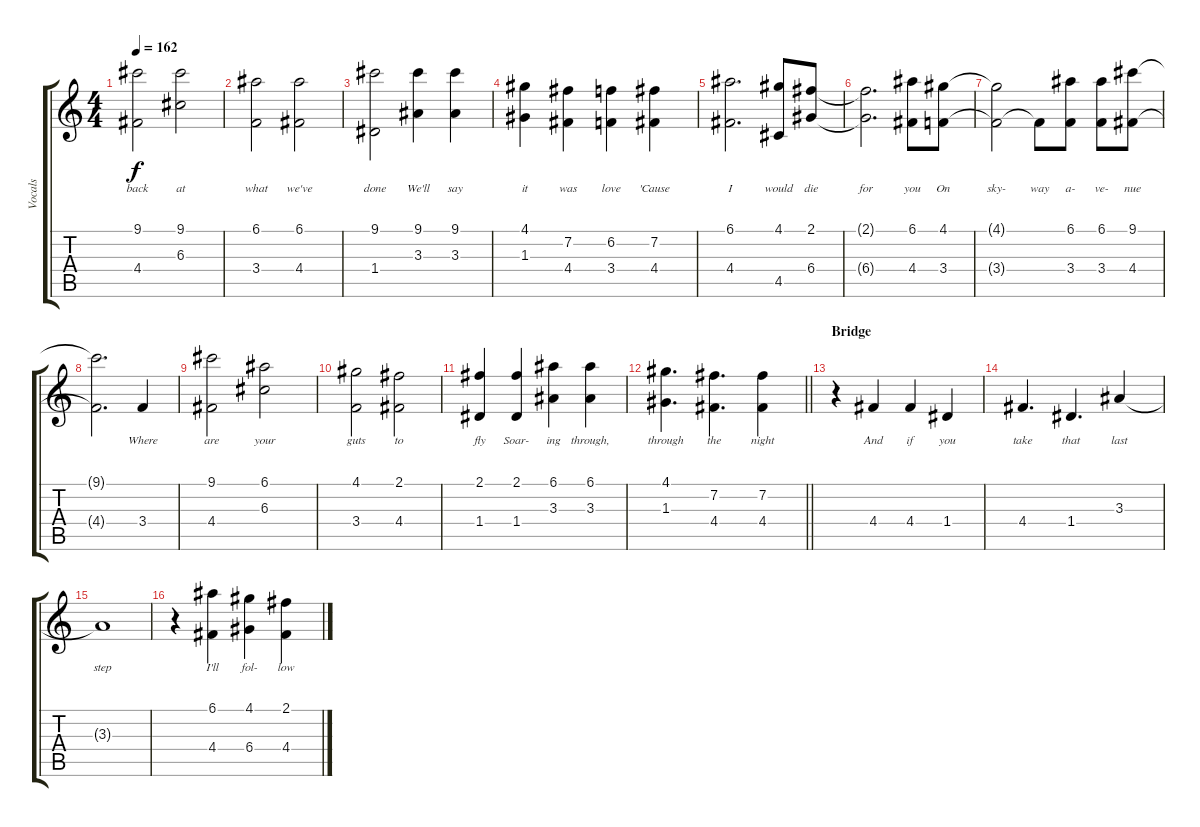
\track ("Vocals" "Vocals") {instrument electricbasspick}
\staff {score tabs}
\tuning (E4 B3 G3 D3 A2 E2) {hide}
\ts (4 4)
\tempo 162
\clef g2
\ks c
(9.1 4.4).2{lyrics (0 "back") lyrics (1 "") lyrics (2 "") lyrics (3 "") lyrics (4 "") dy f} (9.1 6.3).2{lyrics (0 "at") lyrics (1 "") lyrics (2 "") lyrics (3 "") lyrics (4 "")} |
(6.1 3.4).2{lyrics (0 "what") lyrics (1 "") lyrics (2 "") lyrics (3 "") lyrics (4 "")} (6.1 4.4).2{lyrics (0 "we've") lyrics (1 "") lyrics (2 "") lyrics (3 "") lyrics (4 "")} |
(9.1 1.4).2{lyrics (0 "done") lyrics (1 "") lyrics (2 "") lyrics (3 "") lyrics (4 "")} (9.1 3.3).4{lyrics (0 "We'll") lyrics (1 "") lyrics (2 "") lyrics (3 "") lyrics (4 "")} (9.1 3.3).4{lyrics (0 "say") lyrics (1 "") lyrics (2 "") lyrics (3 "") lyrics (4 "")} |
(4.1 1.3).4{lyrics (0 "it") lyrics (1 "") lyrics (2 "") lyrics (3 "") lyrics (4 "")} (7.2 4.4).4{lyrics (0 "was") lyrics (1 "") lyrics (2 "") lyrics (3 "") lyrics (4 "")} (6.2 3.4).4{lyrics (0 "love") lyrics (1 "") lyrics (2 "") lyrics (3 "") lyrics (4 "")} (7.2 4.4).4{lyrics (0 "'Cause") lyrics (1 "") lyrics (2 "") lyrics (3 "") lyrics (4 "")} |
(6.1 4.4).2{d lyrics (0 "I") lyrics (1 "") lyrics (2 "") lyrics (3 "") lyrics (4 "")} (4.1 4.5).8{lyrics (0 "would") lyrics (1 "") lyrics (2 "") lyrics (3 "") lyrics (4 "")} (2.1 6.4).8{lyrics (0 "die") lyrics (1 "") lyrics (2 "") lyrics (3 "") lyrics (4 "")} |
(2.1{t} 6.4{t}).2{d lyrics (0 "for") lyrics (1 "") lyrics (2 "") lyrics (3 "") lyrics (4 "")} (6.1 4.4).8{lyrics (0 "you") lyrics (1 "") lyrics (2 "") lyrics (3 "") lyrics (4 "")} (4.1 3.4).8{lyrics (0 "On") lyrics (1 "") lyrics (2 "") lyrics (3 "") lyrics (4 "")} |
(4.1{t} 3.4{t}).2{lyrics (0 "sky-") lyrics (1 "") lyrics (2 "") lyrics (3 "") lyrics (4 "")} 3.4{t}.8{lyrics (0 "way") lyrics (1 "") lyrics (2 "") lyrics (3 "") lyrics (4 "")} (6.1 3.4).8{lyrics (0 "a-") lyrics (1 "") lyrics (2 "") lyrics (3 "") lyrics (4 "")} (6.1 3.4).8{lyrics (0 "ve-") lyrics (1 "") lyrics (2 "") lyrics (3 "") lyrics (4 "")} (9.1 4.4).8{lyrics (0 "nue") lyrics (1 "") lyrics (2 "") lyrics (3 "") lyrics (4 "")} |
(9.1{t} 4.4{t}).2{d lyrics (0 "") lyrics (1 "") lyrics (2 "") lyrics (3 "") lyrics (4 "")} 3.4.4{lyrics (0 "Where") lyrics (1 "") lyrics (2 "") lyrics (3 "") lyrics (4 "")} |
(9.1 4.4).2{lyrics (0 "are") lyrics (1 "") lyrics (2 "") lyrics (3 "") lyrics (4 "")} (6.1 6.3).2{lyrics (0 "your") lyrics (1 "") lyrics (2 "") lyrics (3 "") lyrics (4 "")} |
(4.1 3.4).2{lyrics (0 "guts") lyrics (1 "") lyrics (2 "") lyrics (3 "") lyrics (4 "")} (2.1 4.4).2{lyrics (0 "to") lyrics (1 "") lyrics (2 "") lyrics (3 "") lyrics (4 "")} |
(2.1 1.4).4{lyrics (0 "fly") lyrics (1 "") lyrics (2 "") lyrics (3 "") lyrics (4 "")} (2.1 1.4).4{lyrics (0 "Soar-") lyrics (1 "") lyrics (2 "") lyrics (3 "") lyrics (4 "")} (6.1 3.3).4{lyrics (0 "ing") lyrics (1 "") lyrics (2 "") lyrics (3 "") lyrics (4 "")} (6.1 3.3).4{lyrics (0 "through,") lyrics (1 "") lyrics (2 "") lyrics (3 "") lyrics (4 "")} |
\barLineRight lightlight
(4.1 1.3).4{d lyrics (0 "through") lyrics (1 "") lyrics (2 "") lyrics (3 "") lyrics (4 "")} (7.2 4.4).4{d lyrics (0 "the") lyrics (1 "") lyrics (2 "") lyrics (3 "") lyrics (4 "")} (7.2 4.4).4{lyrics (0 "night") lyrics (1 "") lyrics (2 "") lyrics (3 "") lyrics (4 "")} |
\section ("" "Bridge")
r.4 4.4.4{lyrics (0 "And") lyrics (1 "") lyrics (2 "") lyrics (3 "") lyrics (4 "")} 4.4.4{lyrics (0 "if") lyrics (1 "") lyrics (2 "") lyrics (3 "") lyrics (4 "")} 1.4.4{lyrics (0 "you") lyrics (1 "") lyrics (2 "") lyrics (3 "") lyrics (4 "")} |
4.4.4{d lyrics (0 "take") lyrics (1 "") lyrics (2 "") lyrics (3 "") lyrics (4 "")} 1.4.4{d lyrics (0 "that") lyrics (1 "") lyrics (2 "") lyrics (3 "") lyrics (4 "")} 3.3.4{lyrics (0 "last") lyrics (1 "") lyrics (2 "") lyrics (3 "") lyrics (4 "")} |
3.3{t}.1{lyrics (0 "step") lyrics (1 "") lyrics (2 "") lyrics (3 "") lyrics (4 "")} |
r.4 (6.1 4.4).4{lyrics (0 "I'll") lyrics (1 "") lyrics (2 "") lyrics (3 "") lyrics (4 "")} (4.1 6.4).4{lyrics (0 "fol-") lyrics (1 "") lyrics (2 "") lyrics (3 "") lyrics (4 "")} (2.1 4.4).4{lyrics (0 "low") lyrics (1 "") lyrics (2 "") lyrics (3 "") lyrics (4 "")}
